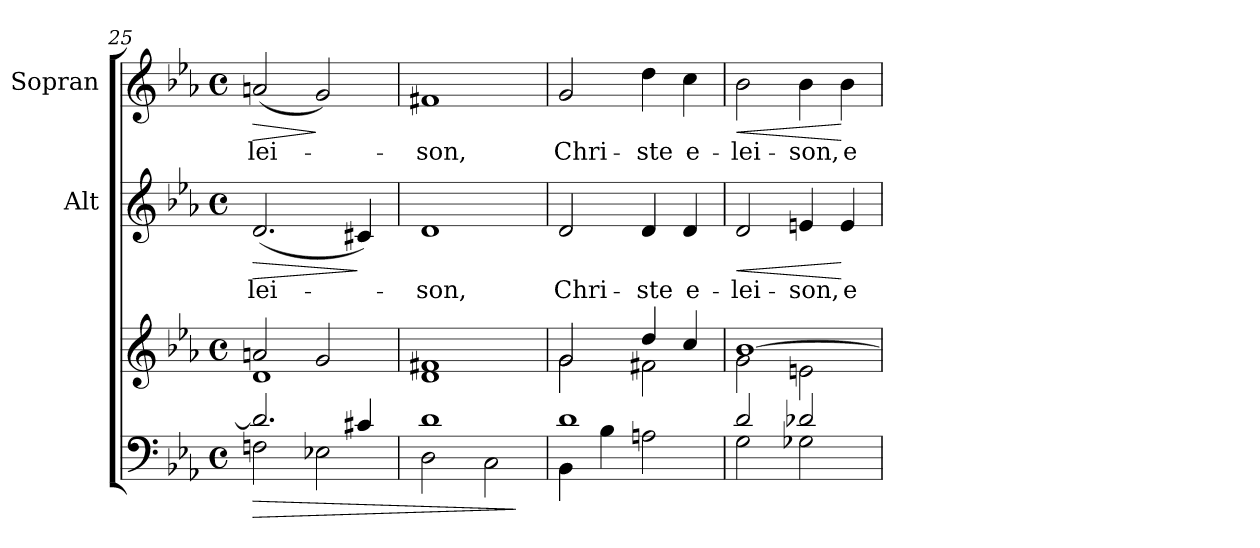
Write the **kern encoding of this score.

**kern	**kern	**dynam	**kern	**text	**dynam	**kern	**text	**dynam
*part3	*part3	*part3	*part2	*part2	*part2	*part1	*part1	*part1
*staff4	*staff3	*staff3/4	*staff2	*staff2	*staff2	*staff1	*staff1	*staff1
*	*	*	*I"Alt	*	*	*I"Sopran	*	*
*	*	*	*I'A.	*	*	*I'S.	*	*
*clefF4	*clefG2	*	*clefG2	*	*	*clefG2	*	*
*k[b-e-a-]	*k[b-e-a-]	*	*k[b-e-a-]	*	*	*k[b-e-a-]	*	*
*E-:	*E-:	*	*E-:	*	*	*E-:	*	*
*M4/4	*M4/4	*	*M4/4	*	*	*M4/4	*	*
*met(c)	*met(c)	*	*met(c)	*	*	*met(c)	*	*
=25	=25	=25	=25	=25	=25	=25	=25	=25
!	!	!LO:HP:b=2	!	!LO:LY:b	!LO:HP:b	!	!LO:LY:b	!LO:HP:b
*^	*^	*	*	*	*	*	*	*
2.d/]	2Fn\	2an/	1d	>	(<2.d/	-lei-	>	(<2an/	-lei-	>
.	2E-X\	2g/	.	.	.	.	.	2g/)	.	]
4c#X/	.	.	.	.	4c#X/)	.	]	.	.	.
=26	=26	=26	=26	=26	=26	=26	=26	=26	=26	=26
!	!	!	!	!	!	!LO:LY:b	!	!	!LO:LY:b	!
1d	2D\	1f#X	1d	.	1d	-son,	.	1f#X	-son,	.
.	2C\	.	.	.	.	.	.	.	.	.
*v	*v	*	*	*	*	*	*	*	*	*
*	*v	*v	*	*	*	*	*	*	*
.	.	]	.	.	.	.	.	.
=27	=27	=27	=27	=27	=27	=27	=27	=27
*^	*^	*	*	*	*	*	*	*
!	!	!	!	!	!	!LO:LY:b	!	!	!LO:LY:b	!
1d	4BB-\	2g/	2g\	.	2d/	Chri-	.	2g/	Chri-	.
.	4B-\	.	.	.	.	.	.	.	.	.
!	!	!	!	!	!	!LO:LY:b	!	!	!LO:LY:b	!
.	2An\	4dd/	2f#X\	.	4d/	-ste	.	4dd\	-ste	.
!	!	!	!	!	!	!LO:LY:b	!	!	!LO:LY:b	!
.	.	4cc/	.	.	4d/	e-	.	4cc\	e-	.
=28	=28	=28	=28	=28	=28	=28	=28	=28	=28	=28
!	!	!	!	!	!	!LO:LY:b	!LO:HP:b	!	!LO:LY:b	!LO:HP:b
2d/	2G\	[>1b-	2g\	.	2d/	-lei-	<	2b-\	-lei-	<
!	!	!	!	!	!	!LO:LY:b	!	!	!LO:LY:b	!
2d-X/	2G-X\	.	2en\	.	4en/	-son,	.	4b-\	-son,	.
!	!	!	!	!	!	!LO:LY:b	!	!	!LO:LY:b	!
.	.	.	.	.	4e/	e-	[	4b-\	e-	[
*v	*v	*	*	*	*	*	*	*	*	*
*	*v	*v	*	*	*	*	*	*	*
=	=	=	=	=	=	=	=	=
*-	*-	*-	*-	*-	*-	*-	*-	*-
